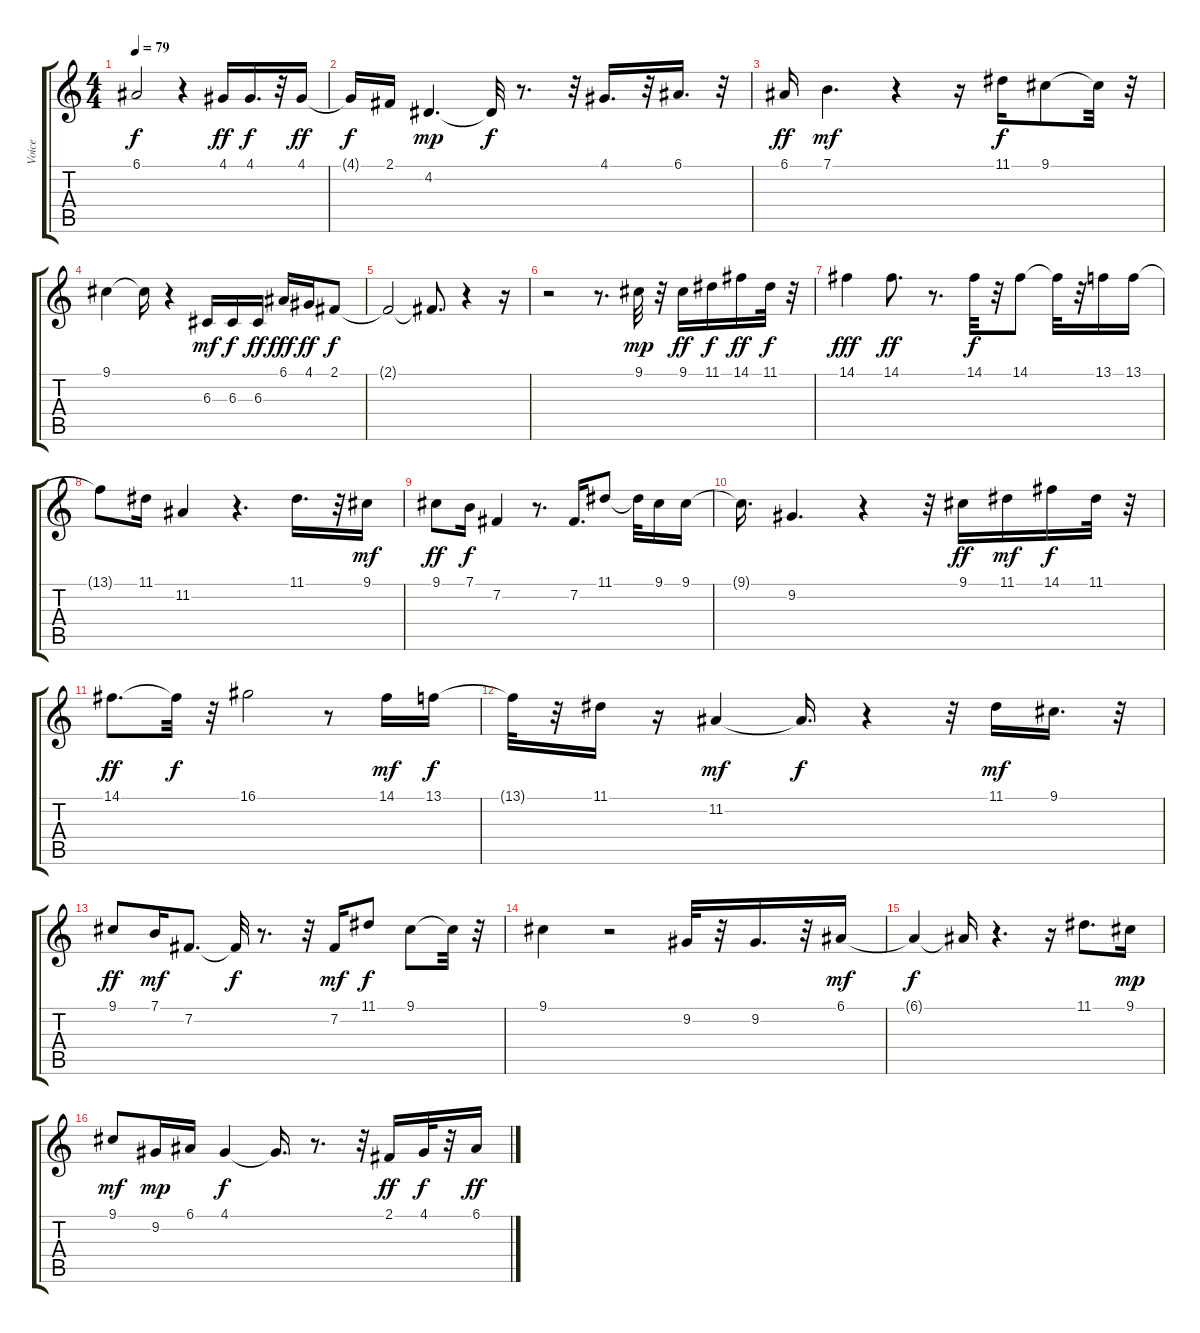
\track ("Voice" "Voice") {instrument lead3calliope}
\staff {score tabs}
\tuning (E4 B3 G3 D3 A2 E2) {hide}
\ts (4 4)
\tempo 79
\clef g2
\ks c
6.1{t}.2{dy f} r.4 4.1.16{dy ff} 4.1.16{d dy f} r.32 4.1.16{dy ff} |
4.1{t}.16{dy f} 2.1.16 4.2.4{d dy mp} 4.2{t}.32{dy f} r.8{d} r.32 4.1.16{d} r.32 6.1.16{d} r.32 |
6.1.16{dy ff} 7.1.4{d dy mf} r.4 r.16 11.1.16{dy f} 9.1.8 9.1{t}.32 r.32 |
9.1.4 9.1{t}.16 r.4 6.3.16{dy mf} 6.3.16{dy f} 6.3.16{dy ff} 6.1.16{dy fff} 4.1.16{dy ff} 2.1.8{dy f} |
2.1{t}.2 2.1{t}.8{d} r.4 r.16 |
r.2 r.8{d} 9.1.32{dy mp} r.32 9.1.16{dy ff} 11.1.16{dy f} 14.1.16{dy ff} 11.1.32{dy f} r.32 |
14.1.4{dy fff} 14.1.8{d dy ff} r.8{d} 14.1.32{dy f} r.32 14.1.8 14.1{t}.32 r.32 13.1.16 13.1.16 |
13.1{t}.8 11.1.16 11.2.4 r.4{d} 11.1.16{d} r.32 9.1.16{dy mf} |
9.1.8{dy ff} 7.1.16{dy f} 7.2.4 r.8{d} 7.2.16{d} 11.1.8 11.1{t}.32 9.1.16 9.1.16 |
9.1{t}.16{d} 9.2.4{d} r.4 r.32 9.1.16{dy ff} 11.1.16{dy mf} 14.1.16{dy f} 11.1.32 r.32 |
14.1.8{d dy ff} 14.1{t}.32{dy f} r.32 16.1.2 r.8 14.1.16{dy mf} 13.1.16{dy f} |
13.1{t}.32 r.32 11.1.16 r.16 11.2.4{dy mf} 11.2{t}.16{d dy f} r.4 r.32 11.1.16{dy mf} 9.1.16{d} r.32 |
9.1.8{dy ff} 7.1.16{dy mf} 7.2.8{d} 7.2{t}.32{dy f} r.8{d} r.32 7.2.16{dy mf} 11.1.8{dy f} 9.1.8 9.1{t}.32 r.32 |
9.1.4 r.2 9.2.32 r.32 9.2.16{d} r.32 6.1.16{dy mf} |
6.1{t}.4{dy f} 6.1{t}.16 r.4{d} r.16 11.1.8{d} 9.1.16{dy mp} |
9.1.8{dy mf} 9.2.16{dy mp} 6.1.16 4.1.4{dy f} 4.1{t}.16{d} r.8{d} r.32 2.1.16{dy ff} 4.1.32{dy f} r.32 6.1.16{dy ff}
